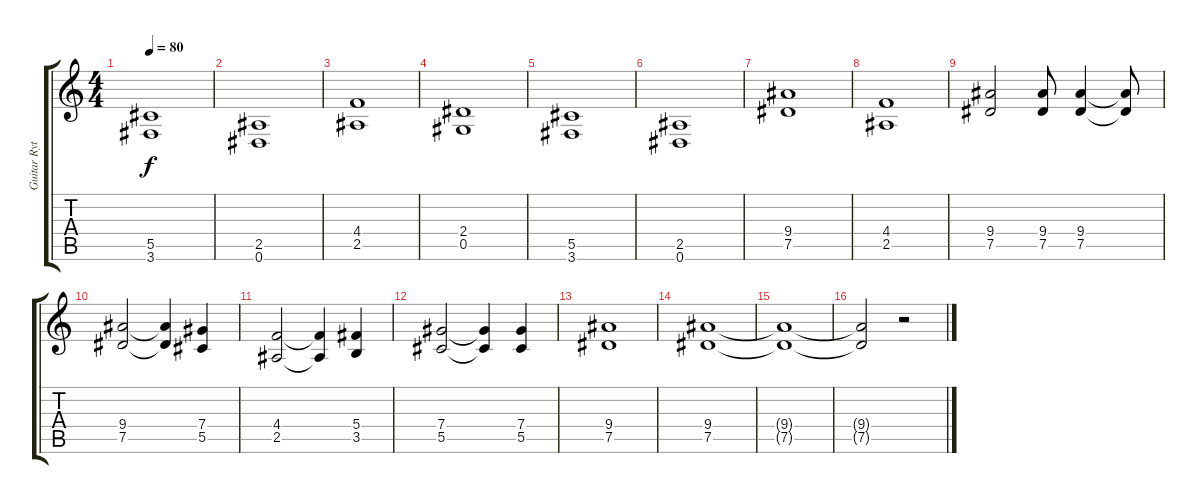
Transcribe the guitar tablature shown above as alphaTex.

\track ("Guitar Rythm" "Guitar Ryt") {instrument overdrivenguitar}
\staff {score tabs}
\tuning (Eb4 Bb3 Gb3 Db3 Ab2 Eb2) {hide}
\ts (4 4)
\tempo 80
\clef g2
\ks c
(5.5 3.6).1{dy f} |
(2.5 0.6).1 |
(4.4 2.5).1 |
(2.4 0.5).1 |
(5.5 3.6).1 |
(2.5 0.6).1 |
(9.4 7.5).1 |
(4.4 2.5).1 |
(9.4 7.5).2 (9.4 7.5).8 (9.4 7.5).4 (9.4{t} 7.5{t}).8 |
(9.4 7.5).2 (9.4{t} 7.5{t}).4 (7.4 5.5).4 |
(4.4 2.5).2 (4.4{t} 2.5{t}).4 (5.4 3.5).4 |
(7.4 5.5).2 (7.4{t} 5.5{t}).4 (7.4 5.5).4 |
(9.4 7.5).1 |
(9.4 7.5).1 |
(9.4{t} 7.5{t}).1 |
(9.4{t} 7.5{t}).2 r.2
